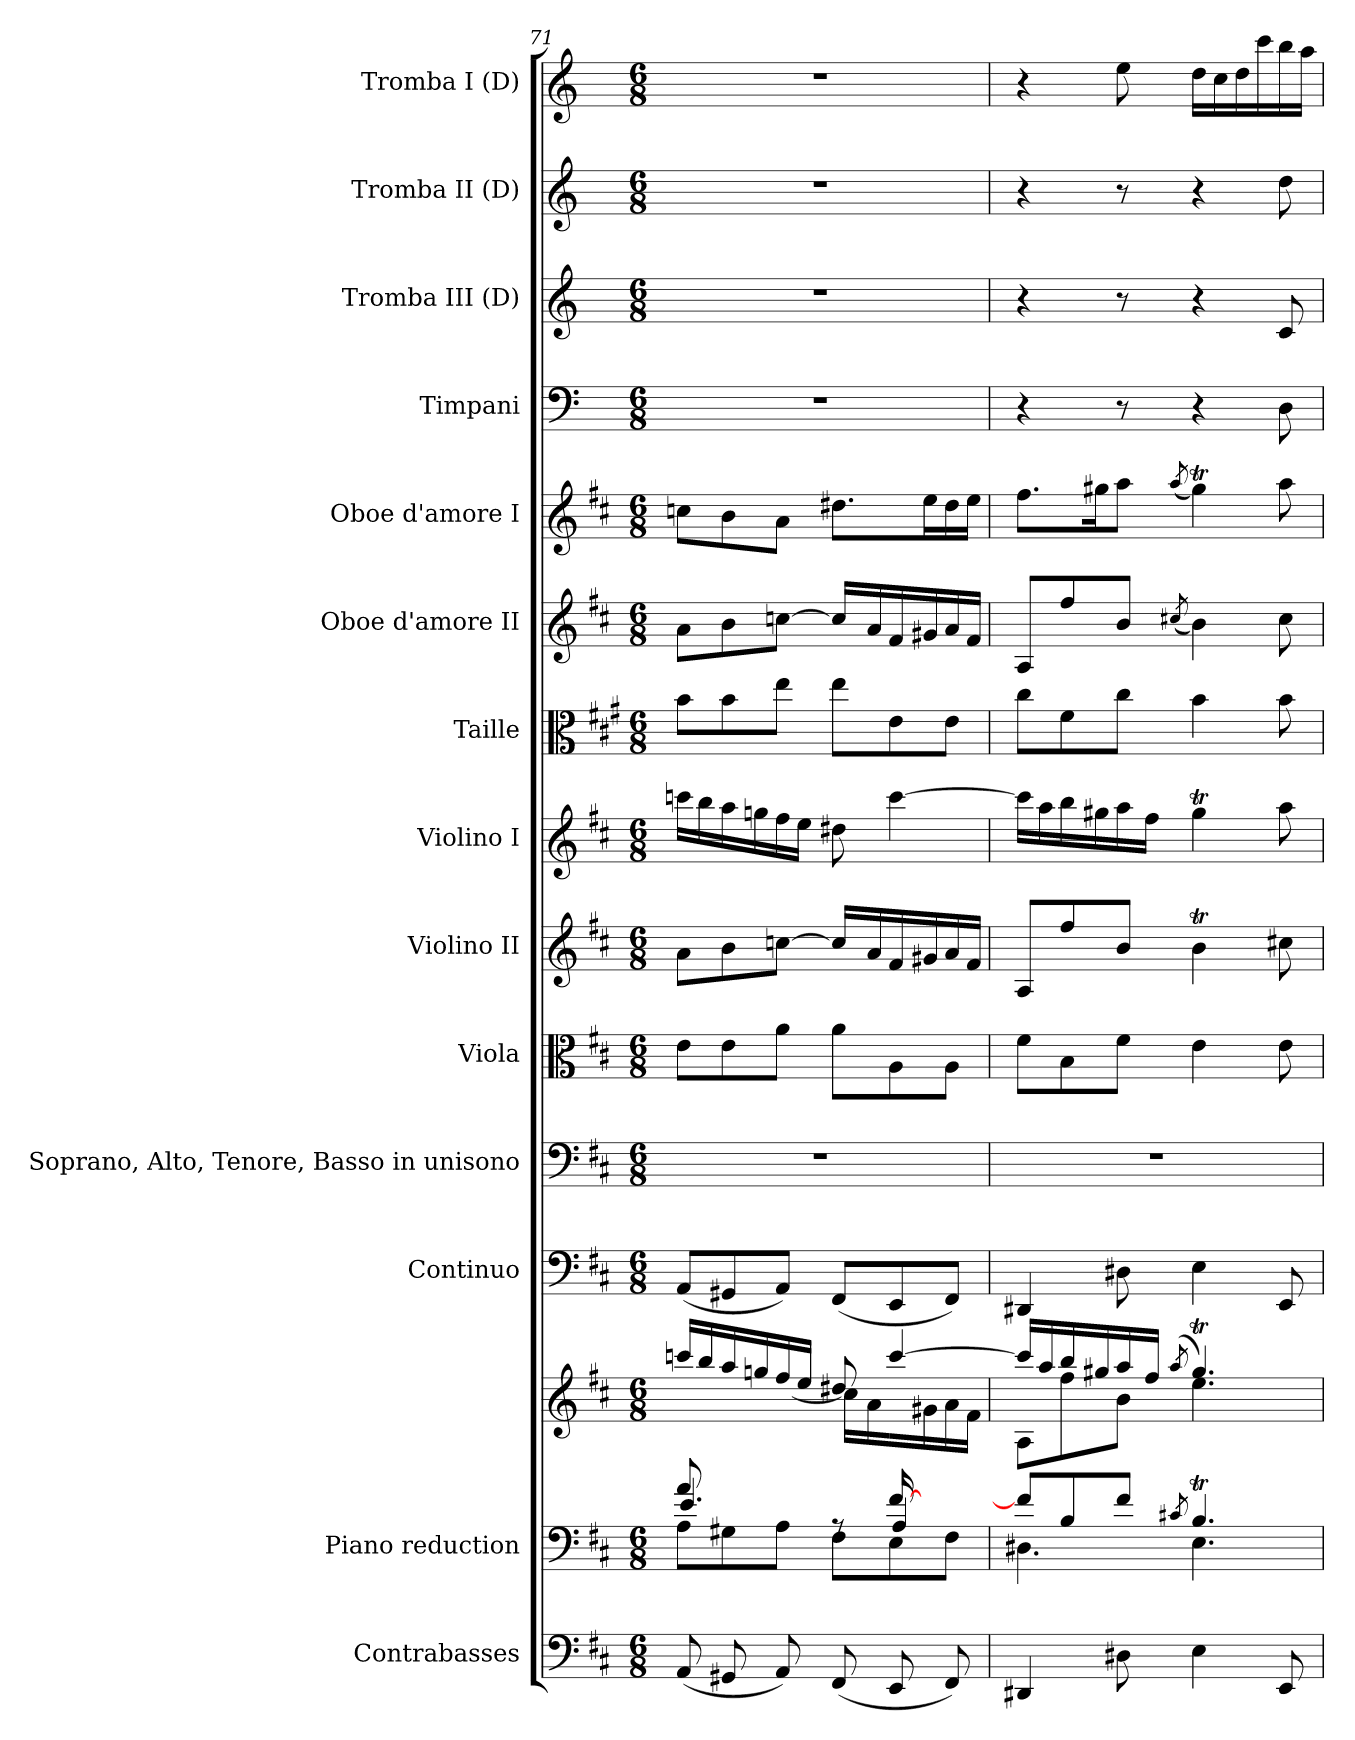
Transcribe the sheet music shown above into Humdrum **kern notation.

**kern	**kern	**kern	**kern	**kern	**kern	**kern	**kern	**kern	**kern	**kern	**kern	**kern	**kern	**kern
*part14	*part13	*part13	*part12	*part11	*part10	*part9	*part8	*part7	*part6	*part5	*part4	*part3	*part2	*part1
*staff15	*staff14	*staff13	*staff12	*staff11	*staff10	*staff9	*staff8	*staff7	*staff6	*staff5	*staff4	*staff3	*staff2	*staff1
*I"Contrabasses	*I"Piano reduction	*	*I"Continuo	*I"Soprano, Alto, Tenore, Basso in unisono	*I"Viola	*I"Violino II	*I"Violino I	*I"Taille	*I"Oboe d'amore II	*I"Oboe d'amore I	*I"Timpani	*I"Tromba III (D)	*I"Tromba II (D)	*I"Tromba I (D)
*I'Cbs.	*I'Pno	*	*	*	*	*	*	*	*I'Ob	*I'Ob	*I'Timp	*	*	*
!!LO:PB:g=z
*clefF4	*clefF4	*clefG2	*clefF4	*clefF4	*clefC3	*clefG2	*clefG2	*clefC3	*clefG2	*clefG2	*clefF4	*clefG2	*clefG2	*clefG2
*ITrd7c12	*	*	*	*	*	*	*	*ITrd4c7	*	*	*	*ITrd-1c-2	*ITrd-1c-2	*ITrd-1c-2
*k[f#c#]	*k[f#c#]	*k[f#c#]	*k[f#c#]	*k[f#c#]	*k[f#c#]	*k[f#c#]	*k[f#c#]	*k[f#c#]	*k[f#c#]	*k[f#c#]	*k[]	*k[f#c#]	*k[f#c#]	*k[f#c#]
*M6/8	*M6/8	*M6/8	*M6/8	*M6/8	*M6/8	*M6/8	*M6/8	*M6/8	*M6/8	*M6/8	*M6/8	*M6/8	*M6/8	*M6/8
=71	=71	=71	=71	=71	=71	=71	=71	=71	=71	=71	=71	=71	=71	=71
*	*^	*^	*	*	*	*	*	*	*	*	*	*	*	*
*	*	*^	*	*	*	*	*	*	*	*	*	*	*	*	*	*
(<8AAA/	8a/L	4.e/	8A\L	16cccn/LL	8ryy	(<8AA/L	2.r	8e\L	8a\L	16cccn\LL	8e\L	8a\L	8ccn\L	2.r	2.r	2.r	2.r
.	.	.	.	16bb/	.	.	.	.	.	16bb\	.	.	.	.	.	.	.
8GGG#X/	4.ryy	.	8G#X\	16aa/	8b\	8GG#X/	.	8e\	8b\	16aa\	8e\	8b\	8b\	.	.	.	.
.	.	.	.	16ggn/	.	.	.	.	.	16ggn\	.	.	.	.	.	.	.
8AAA/)	.	.	8A\J	16ff#/	[8ccn\J	8AA/J)	.	8a\J	[8ccn\J	16ff#\	8a\J	[8ccn\J	8a\J	.	.	.	.
.	.	.	.	16ee/JJ	.	.	.	.	.	16ee\JJ	.	.	.	.	.	.	.
(<8FFF#/	.	8rA	8F#\L	8dd#X/	16cc\LL]	(<8FF#/L	.	8a\L	16cc/LL]	8dd#X\	8a\L	16cc/LL]	8.dd#X\L	.	.	.	.
.	.	.	.	.	16a\	.	.	.	16a/	.	.	16a/	.	.	.	.	.
8EEE/	[16f#/	4A/	8E\	[4ccc/	16ryy	8EE/	.	8A\	16f#/	[4ccc\	8A\	16f#/	.	.	.	.	.
.	8.ryy	.	.	.	16g#X\	.	.	.	16g#X/	.	.	16g#X/	16ee\L	.	.	.	.
8FFF#/)	.	.	8F#\J	.	16a\	8FF#/J)	.	8A\J	16a/	.	8A\J	16a/	16dd#\	.	.	.	.
.	.	.	.	.	16f#\JJ	.	.	.	16f#/JJ	.	.	16f#/JJ	16ee\JJ	.	.	.	.
*	*	*v	*v	*	*	*	*	*	*	*	*	*	*	*	*	*	*
=72	=72	=72	=72	=72	=72	=72	=72	=72	=72	=72	=72	=72	=72	=72	=72	=72
4DDD#X/	8f#/L]	4.D#X\	16ccc/LL]	8A/L	4DD#X/	2.r	8f#\L	8A/L	16ccc\LL]	8f#\L	8A/L	8.ff#\L	4r	4r	4r	4r
.	.	.	16aa/	.	.	.	.	.	16aa\	.	.	.	.	.	.	.
.	8B/	.	16bb/	8ff#\	.	.	8B\	8ff#/	16bb\	8B\	8ff#/	.	.	.	.	.
.	.	.	16gg#X/	.	.	.	.	.	16gg#X\	.	.	16gg#X\K	.	.	.	.
8DD#X\	8f#/J	.	16aa/	8b\J	8D#X\	.	8f#\J	8b/J	16aa\	8f#\J	8b/J	8aa\J	8r	8r	8r	8ff#\
.	.	.	16ff#/JJ	.	.	.	.	.	16ff#\JJ	.	.	.	.	.	.	.
.	8qc#X/	.	(<8qaa/	.	.	.	.	.	.	.	(<8qcc#X/	(<8qaa/	.	.	.	.
4EE\	4.BT/	4.E\	4.gg#t/)	4.ee\	4E\	.	4e\	4bT\	4gg#t\	4e\	4b\)	4gg#t\)	4r	4r	4r	16ee\LL
.	.	.	.	.	.	.	.	.	.	.	.	.	.	.	.	16dd\
.	.	.	.	.	.	.	.	.	.	.	.	.	.	.	.	16ee\
.	.	.	.	.	.	.	.	.	.	.	.	.	.	.	.	16ddd\
8EEE/	.	.	.	.	8EE/	.	8e\	8cc#X\	8aa\	8e\	8cc#\	8aa\	8D\	8d/	8ee\	16ccc#\
.	.	.	.	.	.	.	.	.	.	.	.	.	.	.	.	16bb\JJ
*	*v	*v	*	*	*	*	*	*	*	*	*	*	*	*	*	*
*	*	*v	*v	*	*	*	*	*	*	*	*	*	*	*	*
=	=	=	=	=	=	=	=	=	=	=	=	=	=	=
*-	*-	*-	*-	*-	*-	*-	*-	*-	*-	*-	*-	*-	*-	*-
